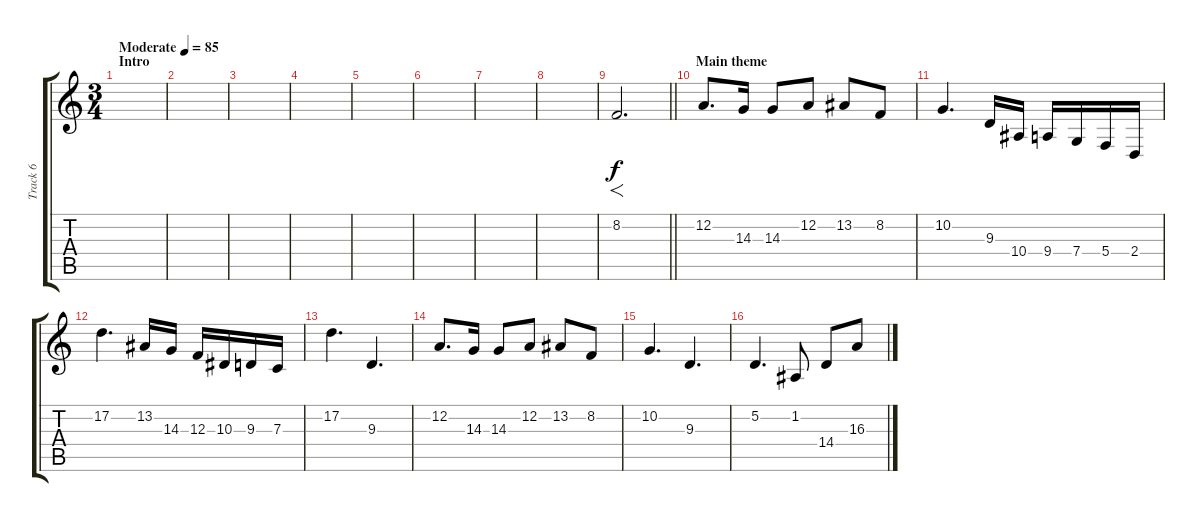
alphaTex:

\track ("Track 6" "Track 6") {instrument flute}
\staff {score tabs}
\tuning (D4 A3 F3 C3 G2 D2) {hide}
\ts (3 4)
\section ("" "Intro")
\tempo (85 "Moderate")
\clef g2
\ks c
|
|
|
|
|
|
|
|
\barLineRight lightlight
8.2.2{f d} |
\section ("" "Main theme")
12.2.8{d} 14.3.16 14.3.8 12.2.8 13.2.8 8.2.8 |
10.2.4{d} 9.3.16 10.4.16 9.4.16 7.4.16 5.4.16 2.4.16 |
17.2.4{d} 13.2.16 14.3.16 12.3.16 10.3.16 9.3.16 7.3.16 |
17.2.4{d} 9.3.4{d} |
12.2.8{d} 14.3.16 14.3.8 12.2.8 13.2.8 8.2.8 |
10.2.4{d} 9.3.4{d} |
5.2.4{d} 1.2.8 14.4.8 16.3.8
